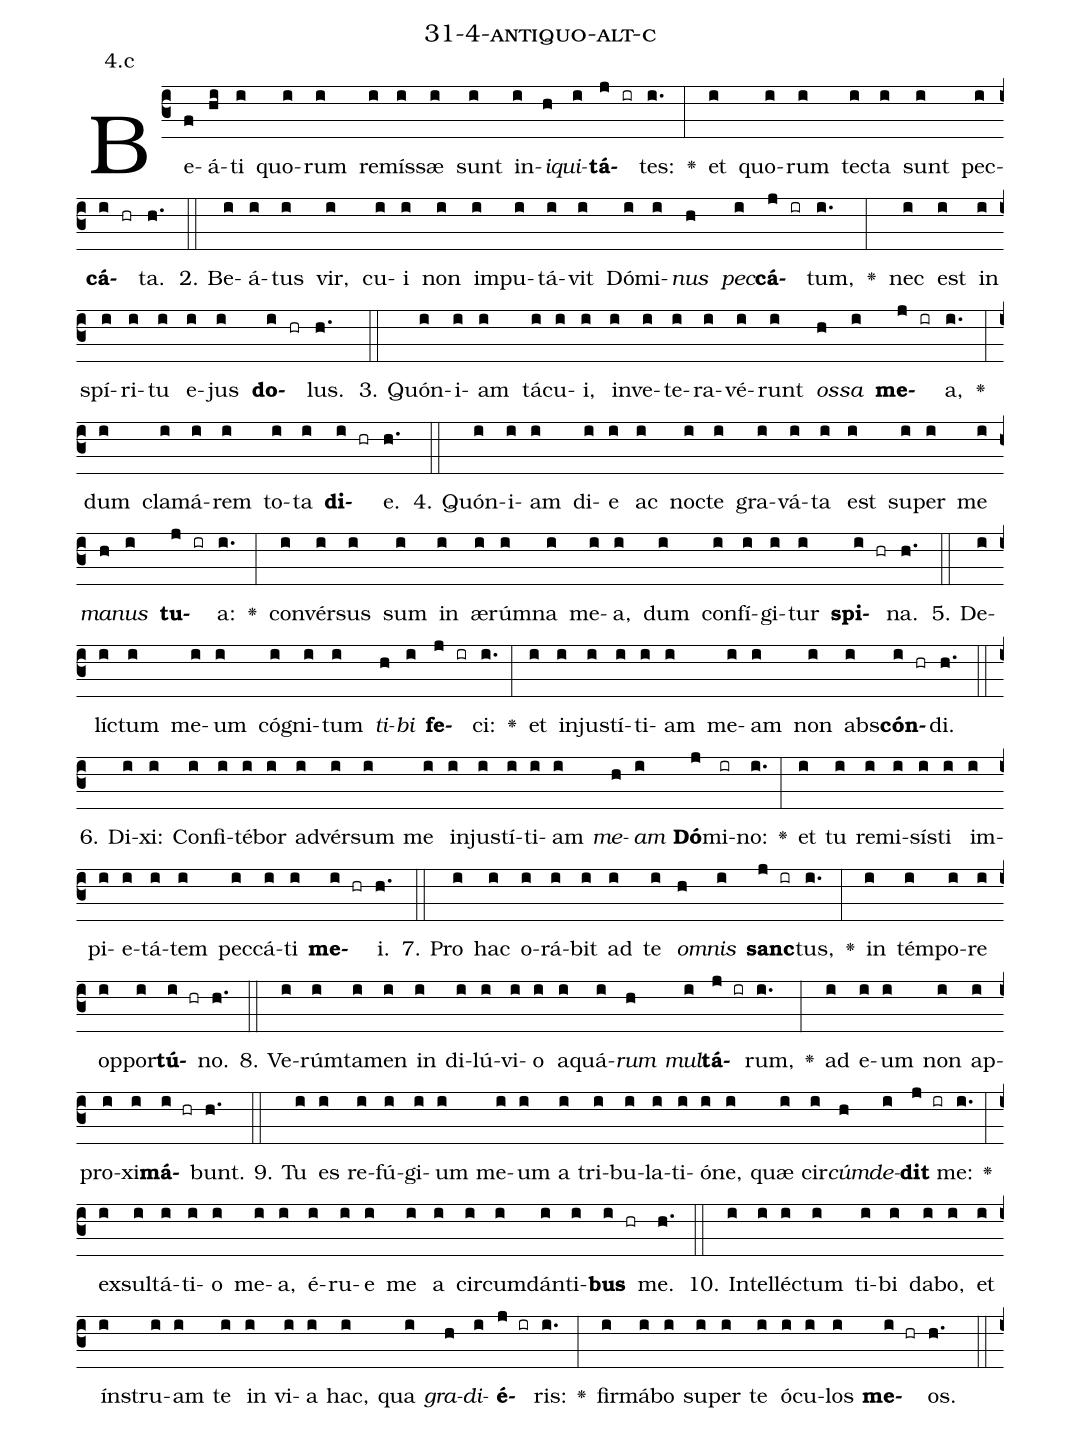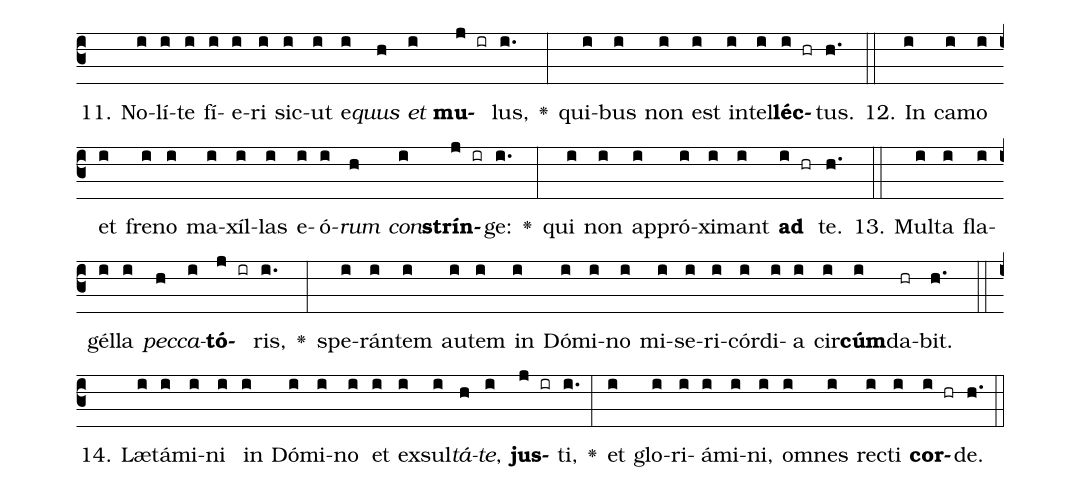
name: 31-4-antiquo-alt-c;
annotation: 4.c;
%%
(c3)Be(f)á(hi)ti(i) quo(i)rum(i) re(i)mís(i)sæ(i) sunt(i) in(i)<i>i</i>(h)<i>qui</i>(i)<b>tá</b>(j ir)tes:(i.) <v>\greheightstar</v>(:) et(i) quo(i)rum(i) tec(i)ta(i) sunt(i) pec(i)<b>cá</b>(i hr)ta.(h.) (::)
2. Be(i)á(i)tus(i) vir,(i) cu(i)i(i) non(i) im(i)pu(i)tá(i)vit(i) Dó(i)mi(i)<i>nus</i>(h) <i>pec</i>(i)<b>cá</b>(j ir)tum,(i.) <v>\greheightstar</v>(:) nec(i) est(i) in(i) spí(i)ri(i)tu(i) e(i)jus(i) <b>do</b>(i hr)lus.(h.) (::)
3. Quón(i)i(i)am(i) tá(i)cu(i)i,(i) in(i)ve(i)te(i)ra(i)vé(i)runt(i) <i>os</i>(h)<i>sa</i>(i) <b>me</b>(j ir)a,(i.) <v>\greheightstar</v>(:) dum(i) cla(i)má(i)rem(i) to(i)ta(i) <b>di</b>(i hr)e.(h.) (::)
4. Quón(i)i(i)am(i) di(i)e(i) ac(i) noc(i)te(i) gra(i)vá(i)ta(i) est(i) su(i)per(i) me(i) <i>ma</i>(h)<i>nus</i>(i) <b>tu</b>(j ir)a:(i.) <v>\greheightstar</v>(:) con(i)vér(i)sus(i) sum(i) in(i) æ(i)rúm(i)na(i) me(i)a,(i) dum(i) con(i)fí(i)gi(i)tur(i) <b>spi</b>(i hr)na.(h.) (::)
5. De(i)líc(i)tum(i) me(i)um(i) có(i)gni(i)tum(i) <i>ti</i>(h)<i>bi</i>(i) <b>fe</b>(j ir)ci:(i.) <v>\greheightstar</v>(:) et(i) in(i)jus(i)tí(i)ti(i)am(i) me(i)am(i) non(i) abs(i)<b>cón</b>(i hr)di.(h.) (::)
6. Di(i)xi:(i) Con(i)fi(i)té(i)bor(i) ad(i)vér(i)sum(i) me(i) in(i)jus(i)tí(i)ti(i)am(i) <i>me</i>(h)<i>am</i>(i) <b>Dó</b>(j)mi(ir)no:(i.) <v>\greheightstar</v>(:) et(i) tu(i) re(i)mi(i)sís(i)ti(i) im(i)pi(i)e(i)tá(i)tem(i) pec(i)cá(i)ti(i) <b>me</b>(i hr)i.(h.) (::)
7. Pro(i) hac(i) o(i)rá(i)bit(i) ad(i) te(i) <i>om</i>(h)<i>nis</i>(i) <b>sanc</b>(j ir)tus,(i.) <v>\greheightstar</v>(:) in(i) tém(i)po(i)re(i) op(i)por(i)<b>tú</b>(i hr)no.(h.) (::)
8. Ve(i)rúm(i)ta(i)men(i) in(i) di(i)lú(i)vi(i)o(i) a(i)quá(i)<i>rum</i>(h) <i>mul</i>(i)<b>tá</b>(j ir)rum,(i.) <v>\greheightstar</v>(:) ad(i) e(i)um(i) non(i) ap(i)pro(i)xi(i)<b>má</b>(i hr)bunt.(h.) (::)
9. Tu(i) es(i) re(i)fú(i)gi(i)um(i) me(i)um(i) a(i) tri(i)bu(i)la(i)ti(i)ó(i)ne,(i) quæ(i) cir(i)<i>cúm</i>(h)<i>de</i>(i)<b>dit</b>(j ir) me:(i.) <v>\greheightstar</v>(:) ex(i)sul(i)tá(i)ti(i)o(i) me(i)a,(i) é(i)ru(i)e(i) me(i) a(i) cir(i)cum(i)dán(i)ti(i)<b>bus</b>(i hr) me.(h.) (::)
10. In(i)tel(i)léc(i)tum(i) ti(i)bi(i) da(i)bo,(i) et(i) ín(i)stru(i)am(i) te(i) in(i) vi(i)a(i) hac,(i) qua(i) <i>gra</i>(h)<i>di</i>(i)<b>é</b>(j ir)ris:(i.) <v>\greheightstar</v>(:) fir(i)má(i)bo(i) su(i)per(i) te(i) ó(i)cu(i)los(i) <b>me</b>(i hr)os.(h.) (::)
11. No(i)lí(i)te(i) fí(i)e(i)ri(i) sic(i)ut(i) e(i)<i>quus</i>(h) <i>et</i>(i) <b>mu</b>(j ir)lus,(i.) <v>\greheightstar</v>(:) qui(i)bus(i) non(i) est(i) in(i)tel(i)<b>léc</b>(i hr)tus.(h.) (::)
12. In(i) ca(i)mo(i) et(i) fre(i)no(i) ma(i)xíl(i)las(i) e(i)ó(i)<i>rum</i>(h) <i>con</i>(i)<b>strín</b>(j ir)ge:(i.) <v>\greheightstar</v>(:) qui(i) non(i) ap(i)pró(i)xi(i)mant(i) <b>ad</b>(i hr) te.(h.) (::)
13. Mul(i)ta(i) fla(i)gél(i)la(i) <i>pec</i>(h)<i>ca</i>(i)<b>tó</b>(j ir)ris,(i.) <v>\greheightstar</v>(:) spe(i)rán(i)tem(i) au(i)tem(i) in(i) Dó(i)mi(i)no(i) mi(i)se(i)ri(i)cór(i)di(i)a(i) cir(i)<b>cúm</b>(i)da(hr)bit.(h.) (::)
14. Læ(i)tá(i)mi(i)ni(i) in(i) Dó(i)mi(i)no(i) et(i) ex(i)sul(i)<i>tá</i>(h)<i>te</i>,(i) <b>jus</b>(j ir)ti,(i.) <v>\greheightstar</v>(:) et(i) glo(i)ri(i)á(i)mi(i)ni,(i) om(i)nes(i) rec(i)ti(i) <b>cor</b>(i hr)de.(h.) (::)
